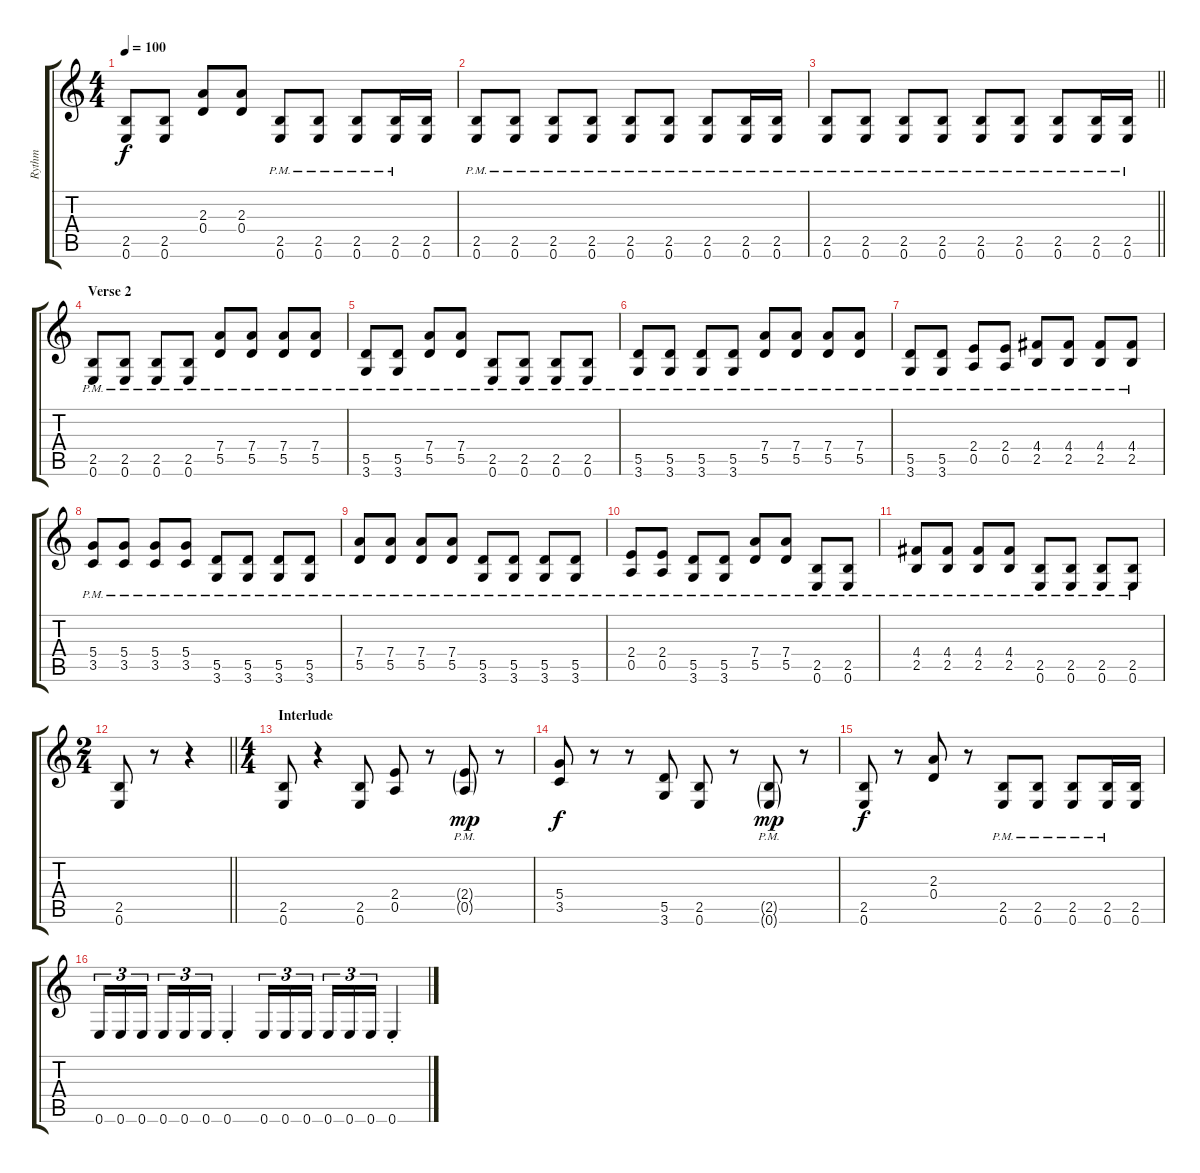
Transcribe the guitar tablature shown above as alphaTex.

\track ("Rythm" "Rythm") {instrument distortionguitar}
\staff {score tabs}
\tuning (E4 B3 G3 D3 A2 E2) {hide}
\ts (4 4)
\tempo 100
\clef g2
\ks c
(2.5 0.6).8{dy f} (2.5 0.6).8 (2.3 0.4).8 (2.3 0.4).8 (2.5{pm} 0.6{pm}).8 (2.5{pm} 0.6{pm}).8 (2.5{pm} 0.6{pm}).8 (2.5{pm} 0.6{pm}).16 (2.5 0.6).16 |
(2.5{pm} 0.6{pm}).8 (2.5{pm} 0.6{pm}).8 (2.5{pm} 0.6{pm}).8 (2.5{pm} 0.6{pm}).8 (2.5{pm} 0.6{pm}).8 (2.5{pm} 0.6{pm}).8 (2.5{pm} 0.6{pm}).8 (2.5{pm} 0.6{pm}).16 (2.5{pm} 0.6{pm}).16 |
\barLineRight lightlight
(2.5{pm} 0.6{pm}).8 (2.5{pm} 0.6{pm}).8 (2.5{pm} 0.6{pm}).8 (2.5{pm} 0.6{pm}).8 (2.5{pm} 0.6{pm}).8 (2.5{pm} 0.6{pm}).8 (2.5{pm} 0.6{pm}).8 (2.5{pm} 0.6{pm}).16 (2.5{pm} 0.6{pm}).16 |
\section ("" "Verse 2")
(2.5{pm} 0.6{pm}).8 (2.5{pm} 0.6{pm}).8 (2.5{pm} 0.6{pm}).8 (2.5{pm} 0.6{pm}).8 (7.4{pm} 5.5{pm}).8 (7.4{pm} 5.5{pm}).8 (7.4{pm} 5.5{pm}).8 (7.4{pm} 5.5{pm}).8 |
(5.5{pm} 3.6{pm}).8 (5.5{pm} 3.6{pm}).8 (7.4{pm} 5.5{pm}).8 (7.4{pm} 5.5{pm}).8 (2.5{pm} 0.6{pm}).8 (2.5{pm} 0.6{pm}).8 (2.5{pm} 0.6{pm}).8 (2.5{pm} 0.6{pm}).8 |
(5.5{pm} 3.6{pm}).8 (5.5{pm} 3.6{pm}).8 (5.5{pm} 3.6{pm}).8 (5.5{pm} 3.6{pm}).8 (7.4{pm} 5.5{pm}).8 (7.4{pm} 5.5{pm}).8 (7.4{pm} 5.5{pm}).8 (7.4{pm} 5.5{pm}).8 |
(5.5{pm} 3.6{pm}).8 (5.5{pm} 3.6{pm}).8 (2.4{pm} 0.5{pm}).8 (2.4{pm} 0.5{pm}).8 (4.4{pm} 2.5{pm}).8 (4.4{pm} 2.5{pm}).8 (4.4{pm} 2.5{pm}).8 (4.4{pm} 2.5{pm}).8 |
(5.4{pm} 3.5{pm}).8 (5.4{pm} 3.5{pm}).8 (5.4{pm} 3.5{pm}).8 (5.4{pm} 3.5{pm}).8 (5.5{pm} 3.6{pm}).8 (5.5{pm} 3.6{pm}).8 (5.5{pm} 3.6{pm}).8 (5.5{pm} 3.6{pm}).8 |
(7.4{pm} 5.5{pm}).8 (7.4{pm} 5.5{pm}).8 (7.4{pm} 5.5{pm}).8 (7.4{pm} 5.5{pm}).8 (5.5{pm} 3.6{pm}).8 (5.5{pm} 3.6{pm}).8 (5.5{pm} 3.6{pm}).8 (5.5{pm} 3.6{pm}).8 |
(2.4{pm} 0.5{pm}).8 (2.4{pm} 0.5{pm}).8 (5.5{pm} 3.6{pm}).8 (5.5{pm} 3.6{pm}).8 (7.4{pm} 5.5{pm}).8 (7.4{pm} 5.5{pm}).8 (2.5{pm} 0.6{pm}).8 (2.5{pm} 0.6{pm}).8 |
(4.4{pm} 2.5{pm}).8 (4.4{pm} 2.5{pm}).8 (4.4{pm} 2.5{pm}).8 (4.4{pm} 2.5{pm}).8 (2.5{pm} 0.6{pm}).8 (2.5{pm} 0.6{pm}).8 (2.5{pm} 0.6{pm}).8 (2.5{pm} 0.6{pm}).8 |
\ts (2 4)
\barLineRight lightlight
(2.5 0.6).8 r.8 r.4 |
\ts (4 4)
\section ("" "Interlude")
(2.5 0.6).8 r.4 (2.5 0.6).8 (2.4 0.5).8 r.8 (2.4{g pm} 0.5{g pm}).8{dy mp} r.8 |
(5.4 3.5).8{dy f} r.8 r.8 (5.5 3.6).8 (2.5 0.6).8 r.8 (2.5{g pm} 0.6{g pm}).8{dy mp} r.8 |
(2.5 0.6).8{dy f} r.8 (2.3 0.4).8 r.8 (2.5{pm} 0.6{pm}).8 (2.5{pm} 0.6{pm}).8 (2.5{pm} 0.6{pm}).8 (2.5{pm} 0.6{pm}).16 (2.5 0.6).16 |
0.6.16{tu (3 2)} 0.6.16{tu (3 2)} 0.6.16{tu (3 2) beam splitsecondary} 0.6.16{tu (3 2)} 0.6.16{tu (3 2)} 0.6.16{tu (3 2)} 0.6{st}.4 0.6.16{tu (3 2)} 0.6.16{tu (3 2)} 0.6.16{tu (3 2) beam splitsecondary} 0.6.16{tu (3 2)} 0.6.16{tu (3 2)} 0.6.16{tu (3 2)} 0.6{st}.4
